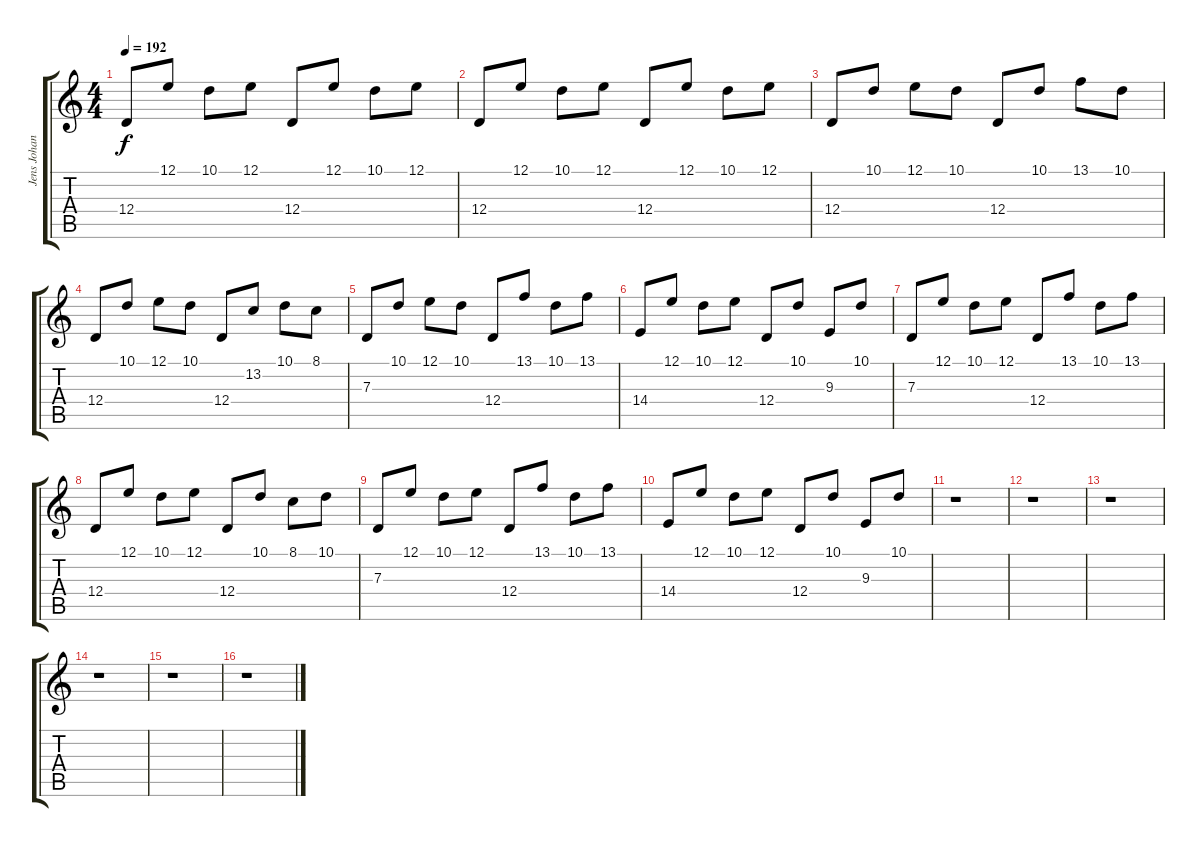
\track ("Jens Johansson" "Jens Johan") {instrument lead2sawtooth}
\staff {score tabs}
\tuning (E4 B3 G3 D3 A2 E2) {hide}
\ts (4 4)
\tempo 192
\clef g2
\ks c
12.4.8{dy f instrument lead2sawtooth} 12.1.8 10.1.8 12.1.8 12.4.8 12.1.8 10.1.8 12.1.8 |
12.4.8 12.1.8 10.1.8 12.1.8 12.4.8 12.1.8 10.1.8 12.1.8 |
12.4.8 10.1.8 12.1.8 10.1.8 12.4.8 10.1.8 13.1.8 10.1.8 |
12.4.8 10.1.8 12.1.8 10.1.8 12.4.8 13.2.8 10.1.8 8.1.8 |
7.3.8 10.1.8 12.1.8 10.1.8 12.4.8 13.1.8 10.1.8 13.1.8 |
14.4.8 12.1.8 10.1.8 12.1.8 12.4.8 10.1.8 9.3.8 10.1.8 |
7.3.8 12.1.8 10.1.8 12.1.8 12.4.8 13.1.8 10.1.8 13.1.8 |
12.4.8 12.1.8 10.1.8 12.1.8 12.4.8 10.1.8 8.1.8 10.1.8 |
7.3.8 12.1.8 10.1.8 12.1.8 12.4.8 13.1.8 10.1.8 13.1.8 |
14.4.8 12.1.8 10.1.8 12.1.8 12.4.8 10.1.8 9.3.8 10.1.8 |
r.1 |
r.1 |
r.1 |
r.1 |
r.1 |
r.1
